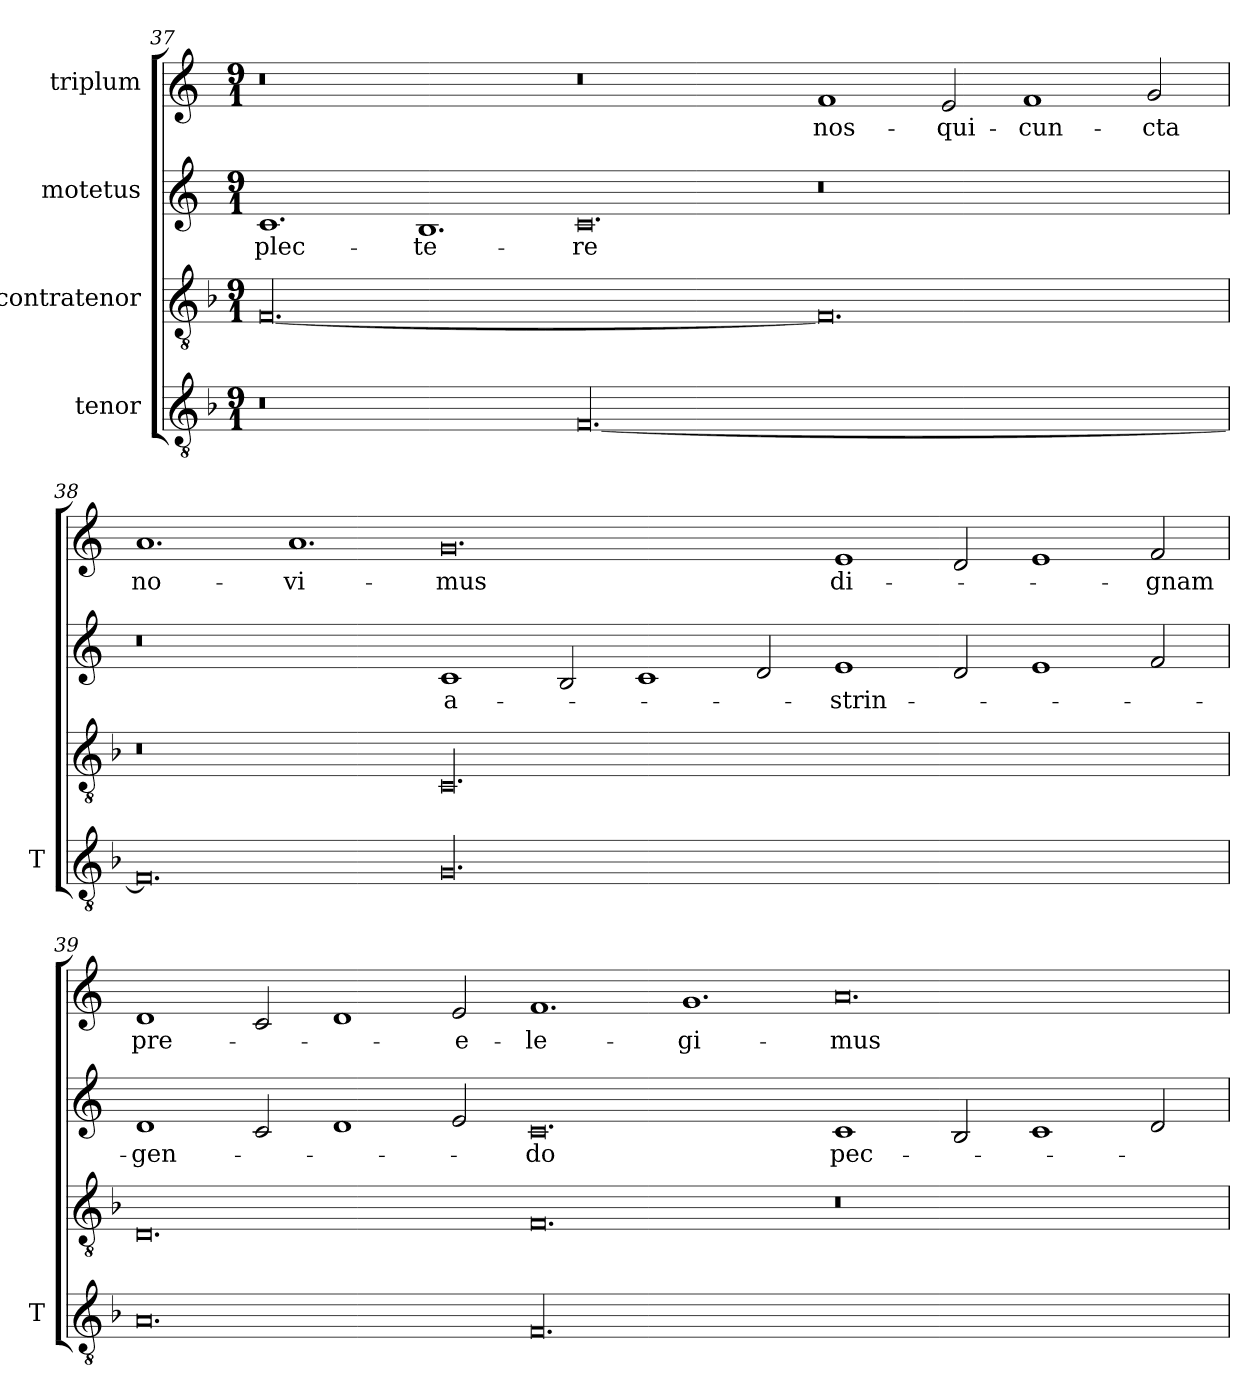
**kern	**kern	**kern	**text	**kern	**text
*part4	*part3	*part2	*part2	*part1	*part1
*staff4	*staff3	*staff2	*staff2	*staff1	*staff1
*I"tenor	*I"contratenor	*I"motetus	*	*I"triplum	*
*I'T	*	*	*	*	*
*clefGv2	*clefGv2	*clefG2	*	*clefG2	*
*k[b-]	*k[b-]	*k[]	*	*k[]	*
*F:	*F:	*C:	*	*C:	*
*M9/1	*M9/1	*M9/1	*	*M9/1	*
=37	=37	=37	=37	=37	=37
0.r	[00.F/	1.c/	-plec-	0.r	.
.	.	1.B/	-te-	.	.
[00.F/	.	0.c/	-re	0.r	.
.	0.F/]	0.r	.	1f/	nos-
.	.	.	.	2e/	qui-
.	.	.	.	1f/	cun-
.	.	.	.	2g/	-cta
=38	=38	=38	=38	=38	=38
0.F/]	0.r	0.r	.	1.a/	no-
.	.	.	.	1.a/	-vi-
00.G/	00.C/	1c/	a-	0.g/	-mus
.	.	2B/	.	.	.
.	.	1c/	.	.	.
.	.	2d/	.	.	.
.	.	1e/	-strin-	1e/	di-
.	.	2d/	.	2d/	.
.	.	1e/	.	1e/	.
.	.	2f/	.	2f/	-gnam
=39	=39	=39	=39	=39	=39
0.A/	0.D/	1d/	-gen-	1d/	pre-
.	.	2c/	.	2c/	.
.	.	1d/	.	1d/	.
.	.	2e/	.	2e/	-e-
00.F/	0.F/	0.c/	-do	1.f/	-le-
.	.	.	.	1.g/	-gi-
.	0.r	1c/	pec-	0.a/	-mus
.	.	2B/	.	.	.
.	.	1c/	.	.	.
.	.	2d/	.	.	.
=	=	=	=	=	=
*-	*-	*-	*-	*-	*-
